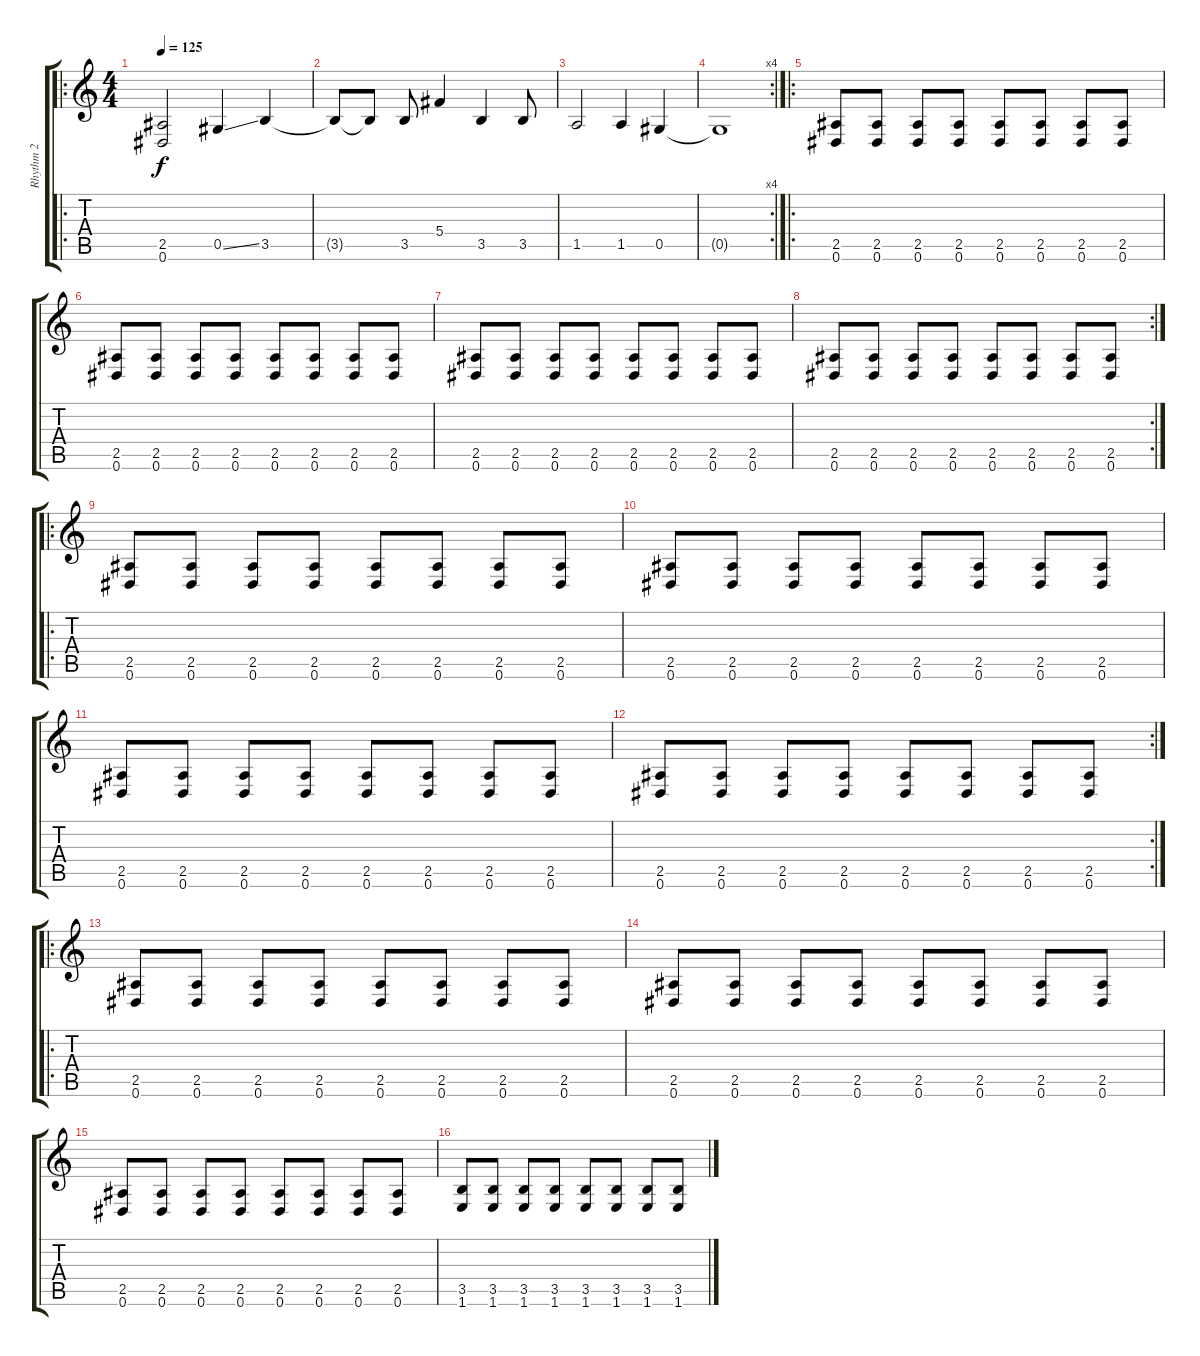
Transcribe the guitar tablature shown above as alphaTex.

\track ("Rhythm 2" "Rhythm 2") {instrument distortionguitar}
\staff {score tabs}
\tuning (Eb4 Bb3 Gb3 Db3 Ab2 Eb2) {hide}
\ro
\ts (4 4)
\tempo 125
\clef g2
\ks c
(2.5 0.6).2{dy f} 0.5{ss}.4 3.5.4 |
3.5{t}.8 3.5{t}.8 3.5.8 5.4.4 3.5.4 3.5.8 |
1.5.2 1.5.4 0.5.4 |
\rc 4
0.5{t}.1 |
\ro
(2.5 0.6).8 (2.5 0.6).8 (2.5 0.6).8 (2.5 0.6).8 (2.5 0.6).8 (2.5 0.6).8 (2.5 0.6).8 (2.5 0.6).8 |
(2.5 0.6).8 (2.5 0.6).8 (2.5 0.6).8 (2.5 0.6).8 (2.5 0.6).8 (2.5 0.6).8 (2.5 0.6).8 (2.5 0.6).8 |
(2.5 0.6).8 (2.5 0.6).8 (2.5 0.6).8 (2.5 0.6).8 (2.5 0.6).8 (2.5 0.6).8 (2.5 0.6).8 (2.5 0.6).8 |
\rc 2
(2.5 0.6).8 (2.5 0.6).8 (2.5 0.6).8 (2.5 0.6).8 (2.5 0.6).8 (2.5 0.6).8 (2.5 0.6).8 (2.5 0.6).8 |
\ro
(2.5 0.6).8 (2.5 0.6).8 (2.5 0.6).8 (2.5 0.6).8 (2.5 0.6).8 (2.5 0.6).8 (2.5 0.6).8 (2.5 0.6).8 |
(2.5 0.6).8 (2.5 0.6).8 (2.5 0.6).8 (2.5 0.6).8 (2.5 0.6).8 (2.5 0.6).8 (2.5 0.6).8 (2.5 0.6).8 |
(2.5 0.6).8 (2.5 0.6).8 (2.5 0.6).8 (2.5 0.6).8 (2.5 0.6).8 (2.5 0.6).8 (2.5 0.6).8 (2.5 0.6).8 |
\rc 2
(2.5 0.6).8 (2.5 0.6).8 (2.5 0.6).8 (2.5 0.6).8 (2.5 0.6).8 (2.5 0.6).8 (2.5 0.6).8 (2.5 0.6).8 |
\ro
(2.5 0.6).8 (2.5 0.6).8 (2.5 0.6).8 (2.5 0.6).8 (2.5 0.6).8 (2.5 0.6).8 (2.5 0.6).8 (2.5 0.6).8 |
(2.5 0.6).8 (2.5 0.6).8 (2.5 0.6).8 (2.5 0.6).8 (2.5 0.6).8 (2.5 0.6).8 (2.5 0.6).8 (2.5 0.6).8 |
(2.5 0.6).8 (2.5 0.6).8 (2.5 0.6).8 (2.5 0.6).8 (2.5 0.6).8 (2.5 0.6).8 (2.5 0.6).8 (2.5 0.6).8 |
(3.5 1.6).8 (3.5 1.6).8 (3.5 1.6).8 (3.5 1.6).8 (3.5 1.6).8 (3.5 1.6).8 (3.5 1.6).8 (3.5 1.6).8
